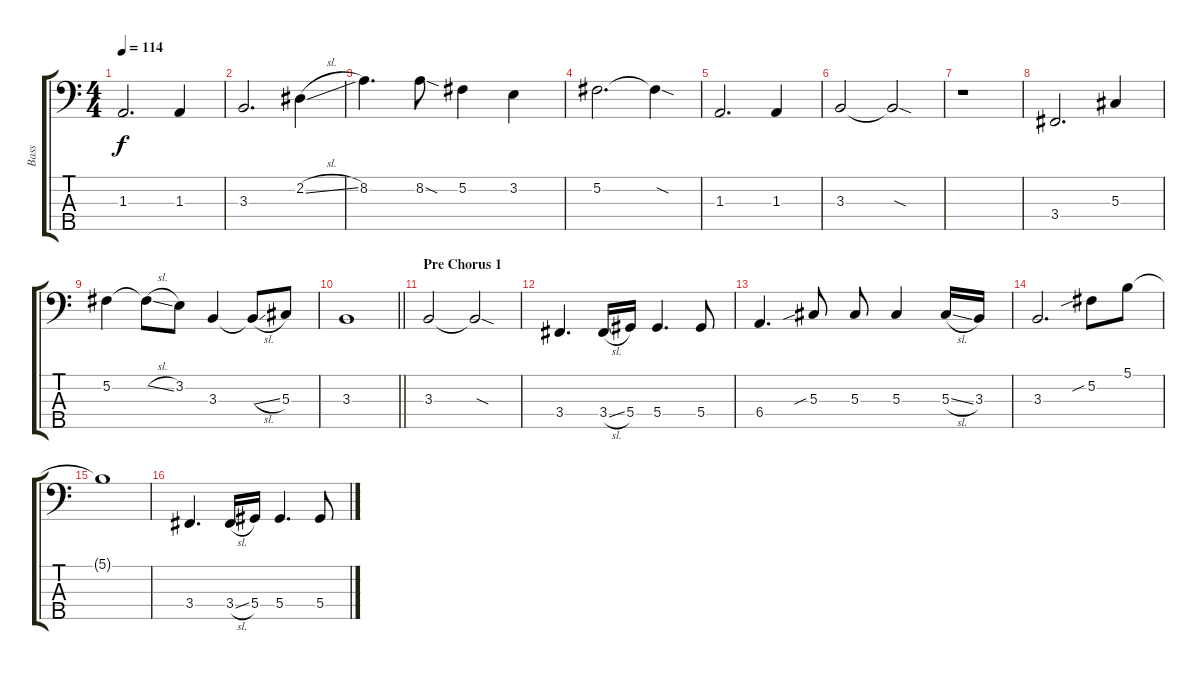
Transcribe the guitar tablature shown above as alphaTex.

\track ("Bass" "Bass") {instrument electricbassfinger}
\staff {score tabs}
\tuning (Gb2 Db2 Ab1 Eb1 Bb0) {hide}
\ts (4 4)
\tempo 114
\clef f4
\ks c
1.3.2{d dy f} 1.3.4 |
3.3.2{d} 2.2{sl}.4 |
8.2.4{d} 8.2{sod}.8 5.2.4 3.2.4 |
5.2.2{d} 5.2{sod t}.4 |
1.3.2{d} 1.3.4 |
3.3.2 3.3{sod t}.2 |
r.1 |
3.4.2{d} 5.3.4 |
5.2.4 5.2{sl t}.8 3.2.8 3.3.4 3.3{sl t}.8 5.3.8 |
\barLineRight lightlight
3.3.1 |
\section ("" "Pre Chorus 1")
3.3.2 3.3{sod t}.2 |
3.4.4{d} 3.4{sl}.16 5.4.16 5.4.4{d} 5.4.8 |
6.4.4{d} 5.3{sib}.8 5.3.8 5.3.4 5.3{sl}.16 3.3.16 |
3.3.2{d} 5.2{sib}.8 5.1.8 |
5.1{t}.1 |
3.4.4{d} 3.4{sl}.16 5.4.16 5.4.4{d} 5.4.8
